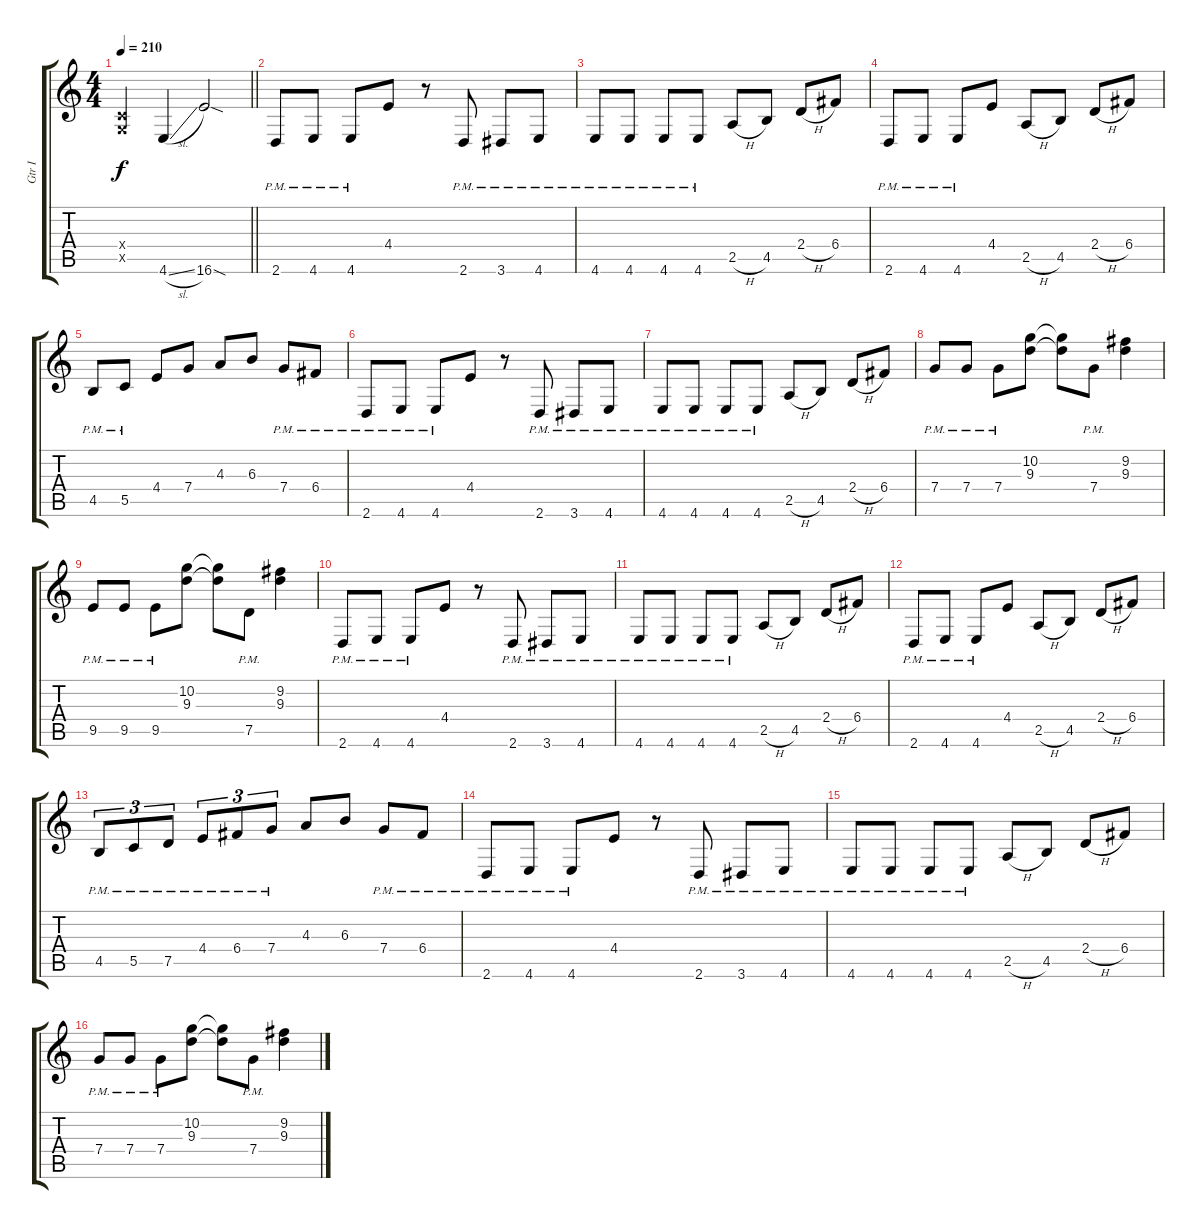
\track ("Gtr I" "Gtr I") {instrument distortionguitar}
\staff {score tabs}
\tuning (D4 A3 F3 C3 G2 C2) {hide}
\ts (4 4)
\tempo 210
\clef g2
\barLineRight lightlight
\ks c
(0.4{x} 0.5{x}).4{dy f instrument distortionguitar} 4.6{sl}.4 16.6{sod}.2 |
2.6{pm}.8 4.6{pm}.8 4.6{pm}.8 4.4.8 r.8 2.6{pm}.8 3.6{pm}.8 4.6{pm}.8 |
4.6{pm}.8 4.6{pm}.8 4.6{pm}.8 4.6{pm}.8 2.5{h}.8 4.5.8 2.4{h}.8 6.4.8 |
2.6{pm}.8 4.6{pm}.8 4.6{pm}.8 4.4.8 2.5{h}.8 4.5.8 2.4{h}.8 6.4.8 |
4.5{pm}.8 5.5{pm}.8 4.4.8 7.4.8 4.3.8 6.3.8 7.4{pm}.8 6.4{pm}.8 |
2.6{pm}.8 4.6{pm}.8 4.6{pm}.8 4.4.8 r.8 2.6{pm}.8 3.6{pm}.8 4.6{pm}.8 |
4.6{pm}.8 4.6{pm}.8 4.6{pm}.8 4.6{pm}.8 2.5{h}.8 4.5.8 2.4{h}.8 6.4.8 |
7.4{pm}.8 7.4{pm}.8 7.4{pm}.8 (10.2 9.3).8 (10.2{t} 9.3{t}).8 7.4{pm}.8 (9.2 9.3).4 |
9.5{pm}.8 9.5{pm}.8 9.5{pm}.8 (10.2 9.3).8 (10.2{t} 9.3{t}).8 7.5{pm}.8 (9.2 9.3).4 |
2.6{pm}.8 4.6{pm}.8 4.6{pm}.8 4.4.8 r.8 2.6{pm}.8 3.6{pm}.8 4.6{pm}.8 |
4.6{pm}.8 4.6{pm}.8 4.6{pm}.8 4.6{pm}.8 2.5{h}.8 4.5.8 2.4{h}.8 6.4.8 |
2.6{pm}.8 4.6{pm}.8 4.6{pm}.8 4.4.8 2.5{h}.8 4.5.8 2.4{h}.8 6.4.8 |
4.5{pm}.8{tu (3 2)} 5.5{pm}.8{tu (3 2)} 7.5{pm}.8{tu (3 2)} 4.4{pm}.8{tu (3 2)} 6.4{pm}.8{tu (3 2)} 7.4{pm}.8{tu (3 2)} 4.3.8 6.3.8 7.4{pm}.8 6.4{pm}.8 |
2.6{pm}.8 4.6{pm}.8 4.6{pm}.8 4.4.8 r.8 2.6{pm}.8 3.6{pm}.8 4.6{pm}.8 |
4.6{pm}.8 4.6{pm}.8 4.6{pm}.8 4.6{pm}.8 2.5{h}.8 4.5.8 2.4{h}.8 6.4.8 |
7.4{pm}.8 7.4{pm}.8 7.4{pm}.8 (10.2 9.3).8 (10.2{t} 9.3{t}).8 7.4{pm}.8 (9.2 9.3).4
